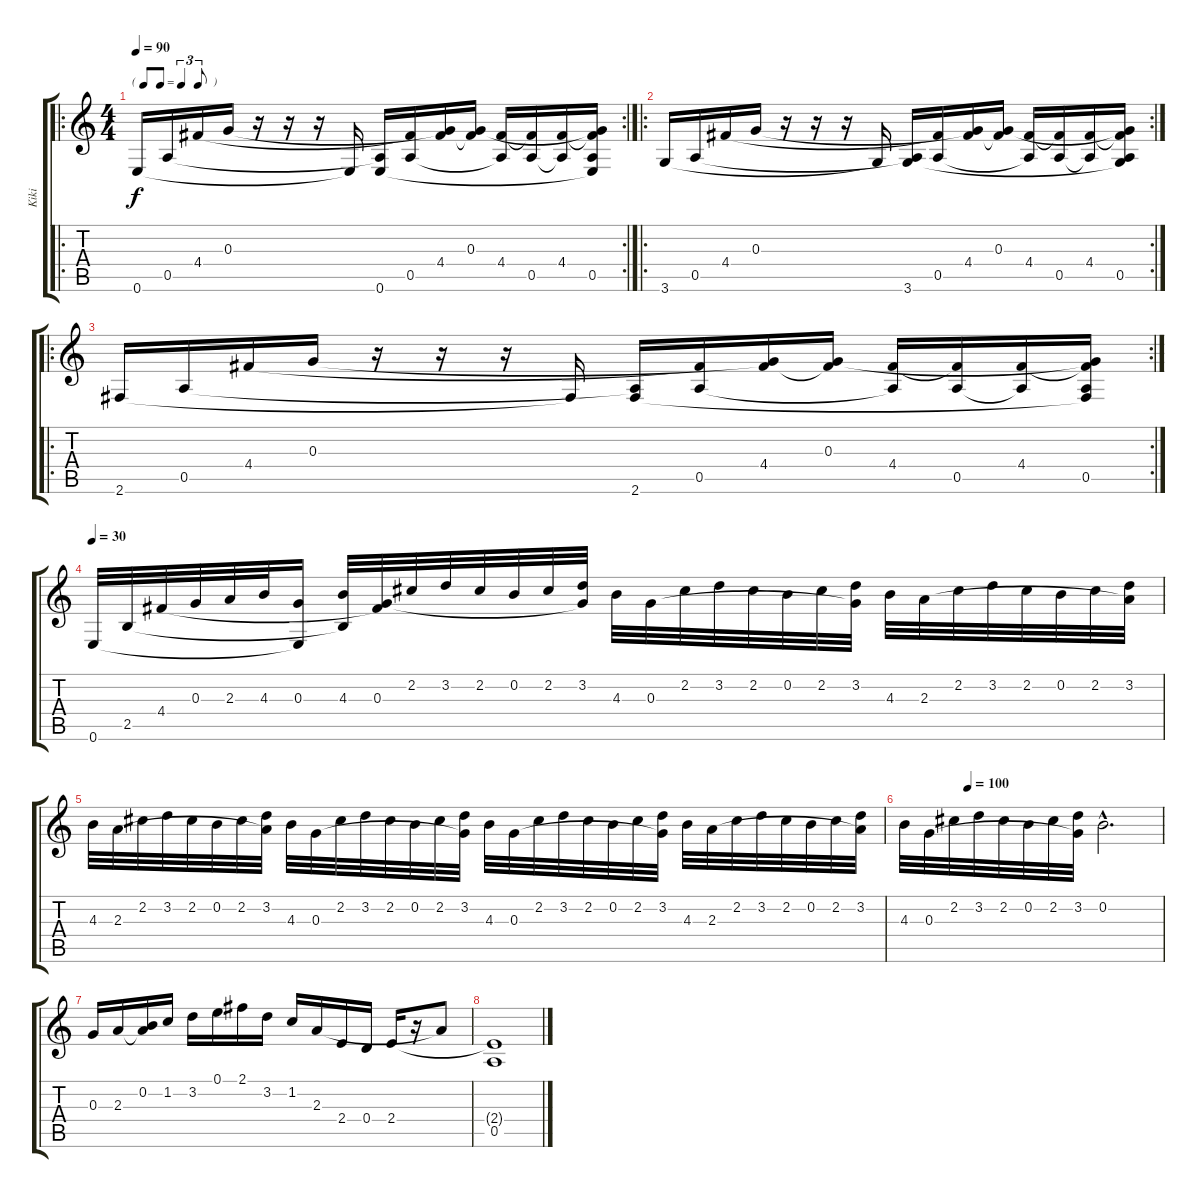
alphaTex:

\track ("Kiki" "Kiki") {instrument acousticguitarnylon}
\staff {score tabs}
\tuning (E4 B3 G3 D3 A2 E2) {hide}
\ro
\rc 2
\ts (4 4)
\tf triplet8th
\tempo 90
\clef g2
\ks c
0.6.16{dy f} 0.5.16 4.4.16 0.3.16 r.16 r.16 r.16 0.6{t}.16 (0.5{t} 0.6).16 (4.4{t} 0.5).16 (0.3{t} 4.4).16 (0.3 4.4{t}).16 (4.4 0.5{t}).16 (4.4{t} 0.5).16 (4.4 0.5{t}).16 (0.3{t} 4.4{t} 0.5 0.6{t}).16 |
\ro
\rc 2
3.6.16 0.5.16 4.4.16 0.3.16 r.16 r.16 r.16 3.6{t}.16 (0.5{t} 3.6).16 (4.4{t} 0.5).16 (0.3{t} 4.4).16 (0.3 4.4{t}).16 (4.4 0.5{t}).16 (4.4{t} 0.5).16 (4.4 0.5{t}).16 (0.3{t} 4.4{t} 0.5 3.6{t}).16 |
\ro
\rc 2
2.6.16 0.5.16 4.4.16 0.3.16 r.16 r.16 r.16 2.6{t}.16 (0.5{t} 2.6).16 (4.4{t} 0.5).16 (0.3{t} 4.4).16 (0.3 4.4{t}).16 (4.4 0.5{t}).16 (4.4{t} 0.5).16 (4.4 0.5{t}).16 (0.3{t} 4.4{t} 0.5 2.6{t}).16 |
\tempo 30
0.6.32 2.5.32 4.4.32 0.3.32 2.3.32 4.3.32 (0.3 0.6{t}).16 (4.3 2.5{t}).32 (0.3 4.4{t}).32 2.2.32 3.2.32 2.2.32 0.2.32 2.2.32 (3.2 0.3{t}).32 4.3.32 0.3.32 2.2.32 3.2.32 2.2.32 0.2.32 2.2.32 (3.2 0.3{t}).32 4.3.32 2.3.32 2.2.32 3.2.32 2.2.32 0.2.32 2.2.32 (3.2 2.3{t}).32 |
4.3.32 2.3.32 2.2.32 3.2.32 2.2.32 0.2.32 2.2.32 (3.2 2.3{t}).32 4.3.32 0.3.32 2.2.32 3.2.32 2.2.32 0.2.32 2.2.32 (3.2 0.3{t}).32 4.3.32 0.3.32 2.2.32 3.2.32 2.2.32 0.2.32 2.2.32 (3.2 0.3{t}).32 4.3.32 2.3.32 2.2.32 3.2.32 2.2.32 0.2.32 2.2.32 (3.2 2.3{t}).32 |
\tempo (100 0.25)
4.3.32 0.3.32 2.2.32 3.2.32 2.2.32 0.2.32 2.2.32 (3.2 0.3{t}).32 0.2{hac}.2{d} |
0.3.16 2.3.16 (0.2 2.3{t}).16 1.2.16 3.2.16 0.1.16 2.1.16 3.2.16 1.2.16 2.3.16 2.4.16 0.4.16 2.4.16 r.16 2.3{t}.8 |
(2.4{t} 0.5).1
